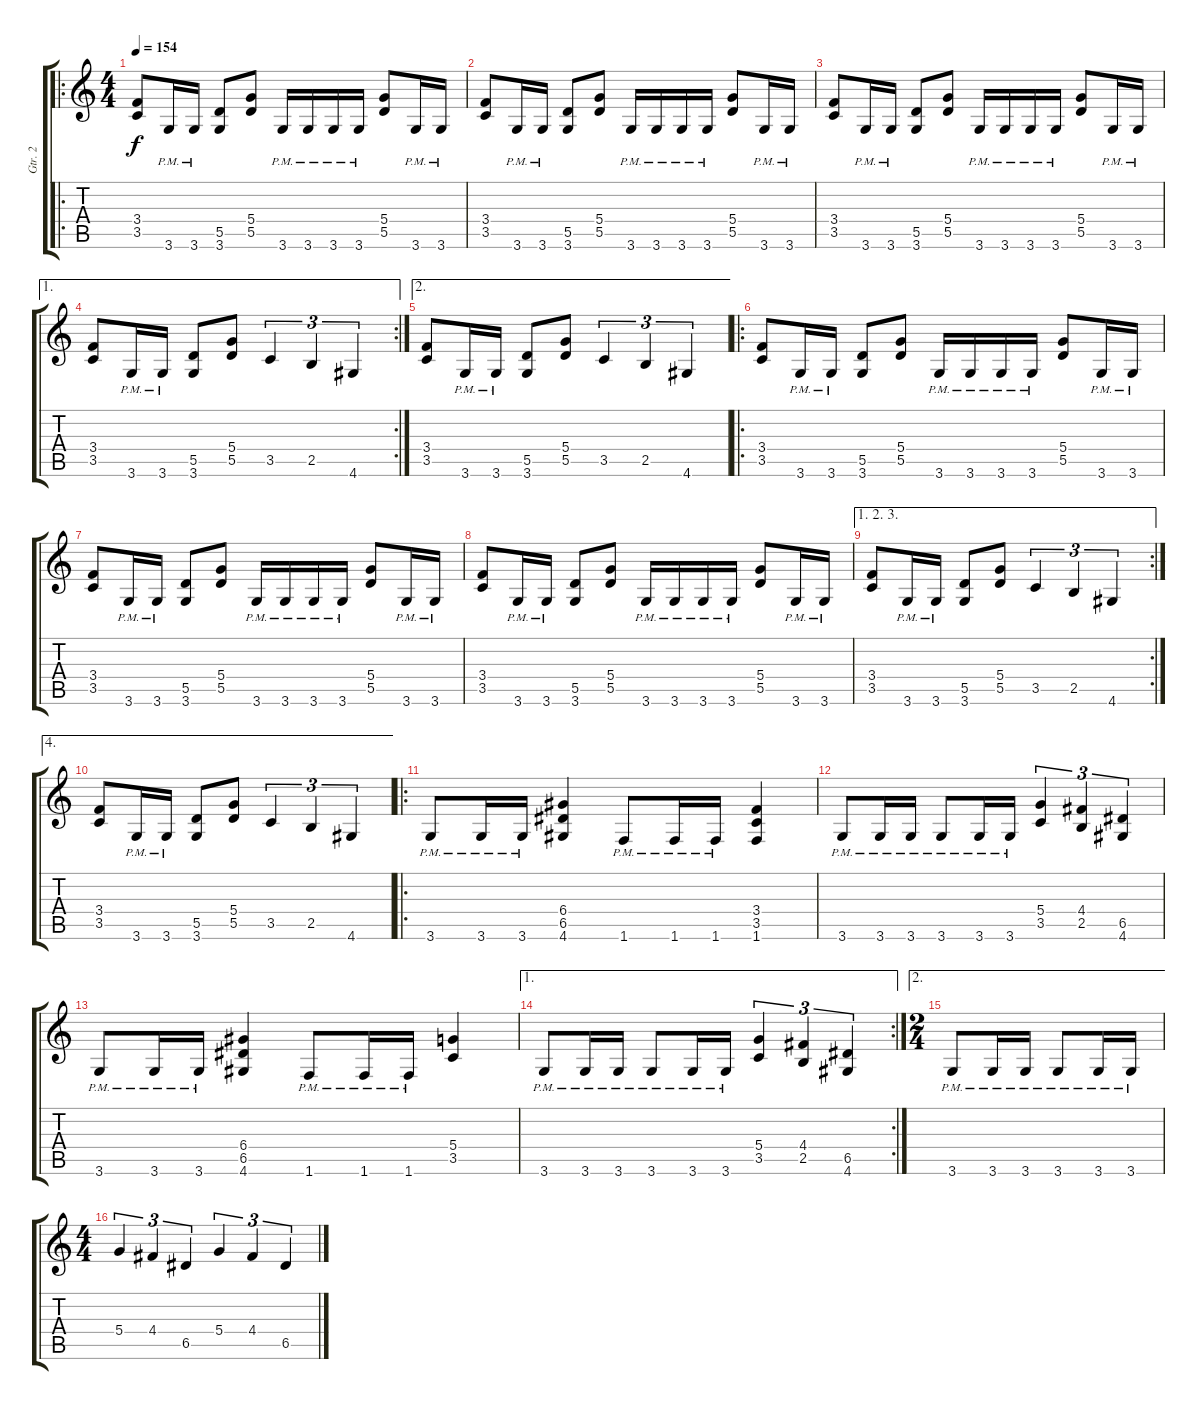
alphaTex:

\track ("Gtr. 2" "Gtr. 2") {instrument overdrivenguitar}
\staff {score tabs}
\tuning (E4 B3 G3 D3 A2 E2) {hide}
\ro
\ts (4 4)
\tempo 154
\clef g2
\ks c
(3.4 3.5).8{dy f} 3.6{pm}.16 3.6{pm}.16 (5.5 3.6).8 (5.4 5.5).8 3.6{pm}.16 3.6{pm}.16 3.6{pm}.16 3.6{pm}.16 (5.4 5.5).8 3.6{pm}.16 3.6{pm}.16 |
(3.4 3.5).8 3.6{pm}.16 3.6{pm}.16 (5.5 3.6).8 (5.4 5.5).8 3.6{pm}.16 3.6{pm}.16 3.6{pm}.16 3.6{pm}.16 (5.4 5.5).8 3.6{pm}.16 3.6{pm}.16 |
(3.4 3.5).8 3.6{pm}.16 3.6{pm}.16 (5.5 3.6).8 (5.4 5.5).8 3.6{pm}.16 3.6{pm}.16 3.6{pm}.16 3.6{pm}.16 (5.4 5.5).8 3.6{pm}.16 3.6{pm}.16 |
\ae 1
\rc 2
(3.4 3.5).8 3.6{pm}.16 3.6{pm}.16 (5.5 3.6).8 (5.4 5.5).8 3.5.4{tu (3 2)} 2.5.4{tu (3 2)} 4.6.4{tu (3 2)} |
\ae 2
(3.4 3.5).8 3.6{pm}.16 3.6{pm}.16 (5.5 3.6).8 (5.4 5.5).8 3.5.4{tu (3 2)} 2.5.4{tu (3 2)} 4.6.4{tu (3 2)} |
\ro
(3.4 3.5).8 3.6{pm}.16 3.6{pm}.16 (5.5 3.6).8 (5.4 5.5).8 3.6{pm}.16 3.6{pm}.16 3.6{pm}.16 3.6{pm}.16 (5.4 5.5).8 3.6{pm}.16 3.6{pm}.16 |
(3.4 3.5).8 3.6{pm}.16 3.6{pm}.16 (5.5 3.6).8 (5.4 5.5).8 3.6{pm}.16 3.6{pm}.16 3.6{pm}.16 3.6{pm}.16 (5.4 5.5).8 3.6{pm}.16 3.6{pm}.16 |
(3.4 3.5).8 3.6{pm}.16 3.6{pm}.16 (5.5 3.6).8 (5.4 5.5).8 3.6{pm}.16 3.6{pm}.16 3.6{pm}.16 3.6{pm}.16 (5.4 5.5).8 3.6{pm}.16 3.6{pm}.16 |
\ae (1 2 3)
\rc 2
(3.4 3.5).8 3.6{pm}.16 3.6{pm}.16 (5.5 3.6).8 (5.4 5.5).8 3.5.4{tu (3 2)} 2.5.4{tu (3 2)} 4.6.4{tu (3 2)} |
\ae 4
(3.4 3.5).8 3.6{pm}.16 3.6{pm}.16 (5.5 3.6).8 (5.4 5.5).8 3.5.4{tu (3 2)} 2.5.4{tu (3 2)} 4.6.4{tu (3 2)} |
\ro
3.6{pm}.8 3.6{pm}.16 3.6{pm}.16 (6.4 6.5 4.6).4 1.6{pm}.8 1.6{pm}.16 1.6{pm}.16 (3.4 3.5 1.6).4 |
3.6{pm}.8 3.6{pm}.16 3.6{pm}.16 3.6{pm}.8 3.6{pm}.16 3.6{pm}.16 (5.4 3.5).4{tu (3 2)} (4.4 2.5).4{tu (3 2)} (6.5 4.6).4{tu (3 2)} |
3.6{pm}.8 3.6{pm}.16 3.6{pm}.16 (6.4 6.5 4.6).4 1.6{pm}.8 1.6{pm}.16 1.6{pm}.16 (5.4 3.5).4 |
\ae 1
\rc 2
3.6{pm}.8 3.6{pm}.16 3.6{pm}.16 3.6{pm}.8 3.6{pm}.16 3.6{pm}.16 (5.4 3.5).4{tu (3 2)} (4.4 2.5).4{tu (3 2)} (6.5 4.6).4{tu (3 2)} |
\ae 2
\ts (2 4)
3.6{pm}.8 3.6{pm}.16 3.6{pm}.16 3.6{pm}.8 3.6{pm}.16 3.6{pm}.16 |
\ts (4 4)
5.4.4{tu (3 2)} 4.4.4{tu (3 2)} 6.5.4{tu (3 2)} 5.4.4{tu (3 2)} 4.4.4{tu (3 2)} 6.5.4{tu (3 2)}
